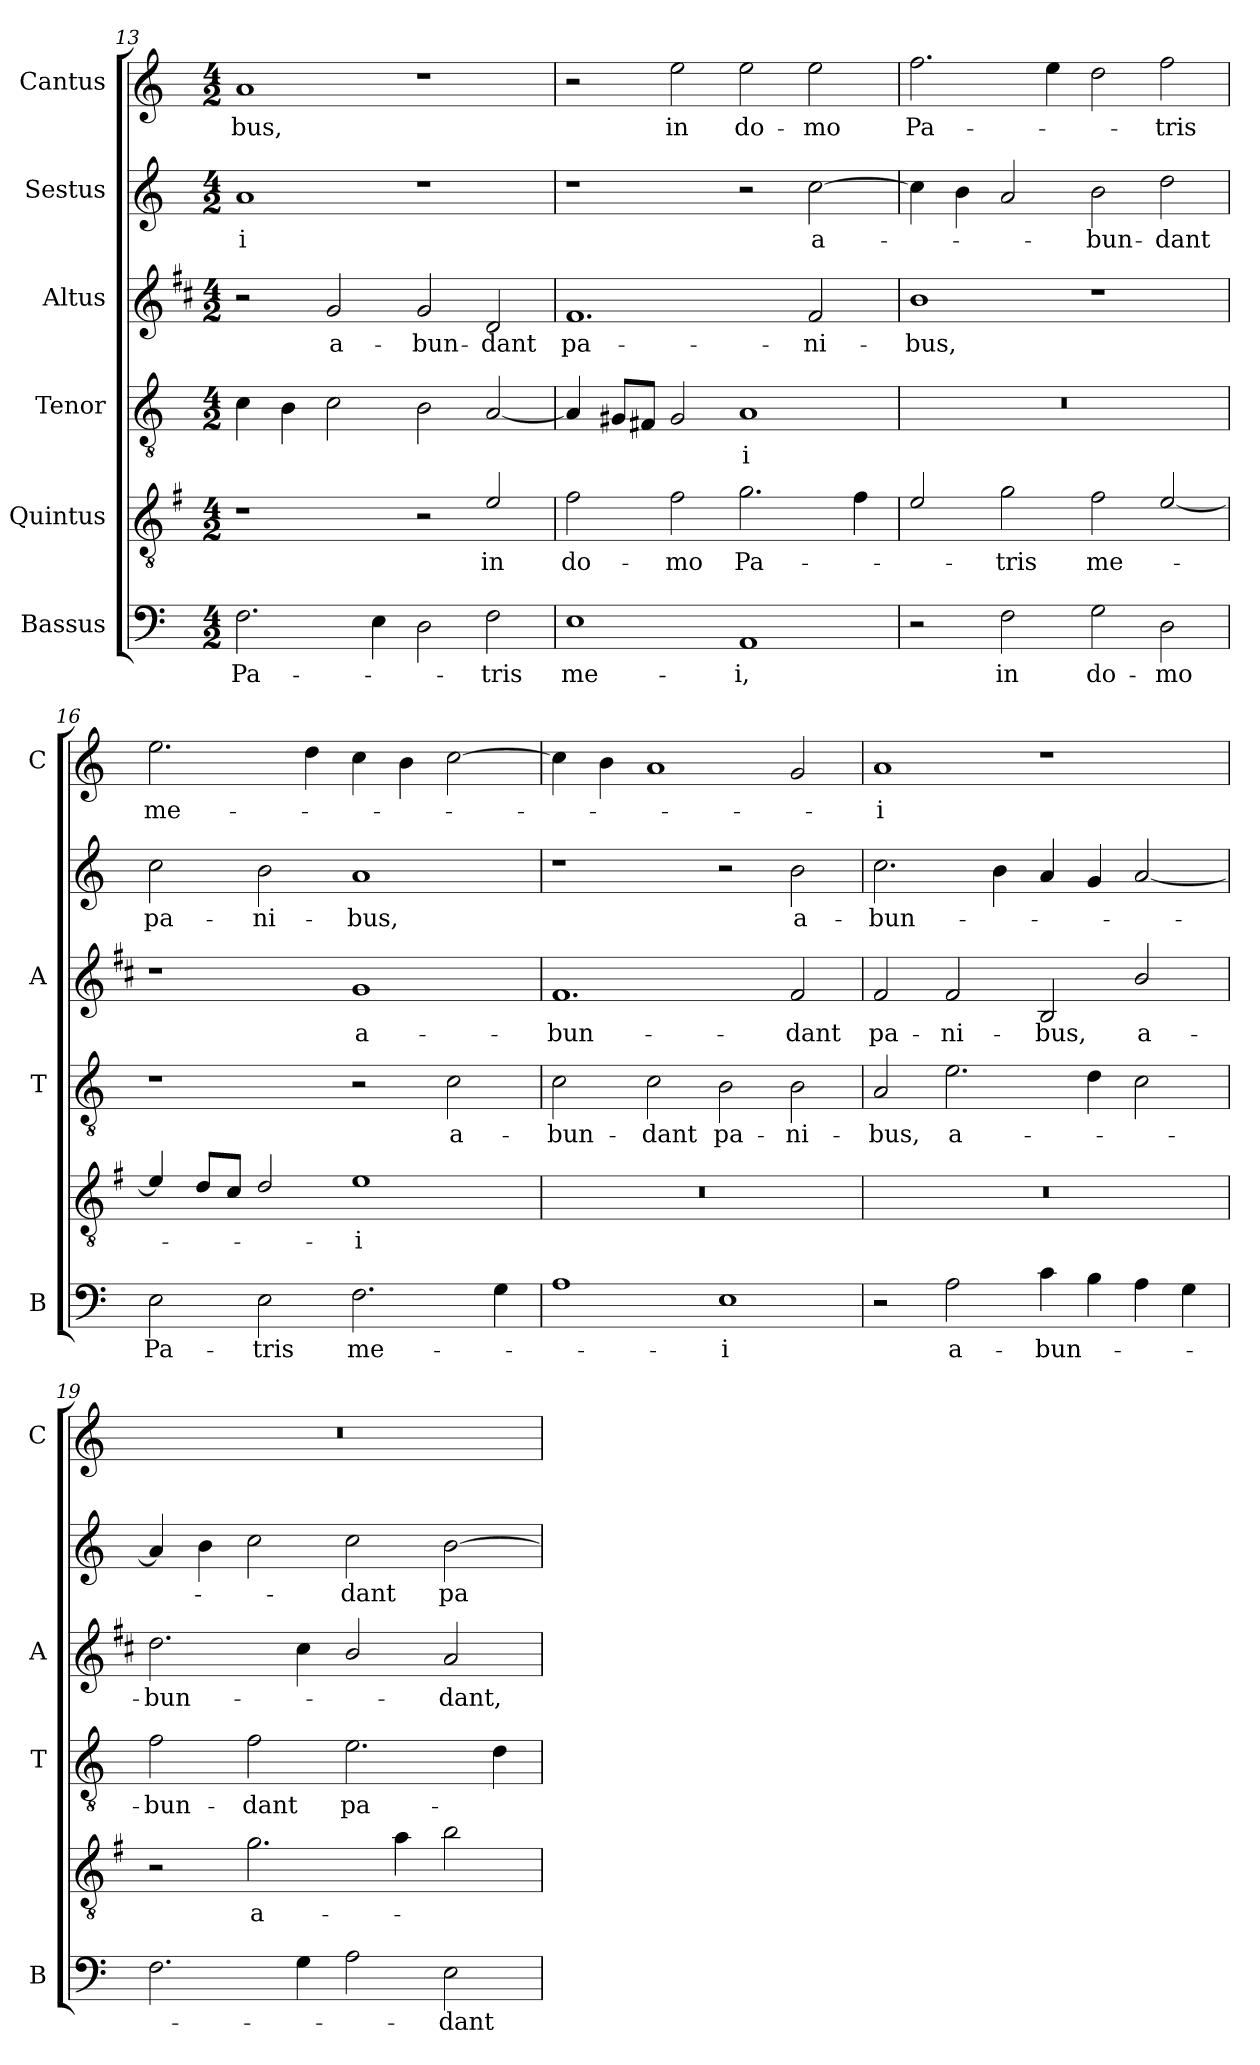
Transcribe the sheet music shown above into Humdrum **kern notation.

**kern	**text	**kern	**text	**kern	**text	**kern	**text	**kern	**text	**kern	**text
*part6	*part6	*part5	*part5	*part4	*part4	*part3	*part3	*part2	*part2	*part1	*part1
*staff6	*staff6	*staff5	*staff5	*staff4	*staff4	*staff3	*staff3	*staff2	*staff2	*staff1	*staff1
*I"Bassus	*	*I"Quintus	*	*I"Tenor	*	*I"Altus	*	*I"Sestus	*	*I"Cantus	*
*I'B	*	*	*	*I'T	*	*I'A	*	*	*	*I'C	*
*clefF4	*	*clefGv2	*	*clefGv2	*	*clefG2	*	*clefG2	*	*clefG2	*
*	*	*ITrd4c7	*	*	*	*ITrd1c2	*	*	*	*	*
*k[]	*	*k[]	*	*k[]	*	*k[]	*	*k[]	*	*k[]	*
*C:	*	*C:	*	*C:	*	*C:	*	*C:	*	*C:	*
*M4/2	*	*M4/2	*	*M4/2	*	*M4/2	*	*M4/2	*	*M4/2	*
=13	=13	=13	=13	=13	=13	=13	=13	=13	=13	=13	=13
!	!LO:LY:b	!	!	!	!	!	!	!	!LO:LY:b	!	!LO:LY:b
2.F\	Pa-	1r	.	4c\	.	2r	.	1a	-i	1a	-bus,
.	.	.	.	4B\	.	.	.	.	.	.	.
!	!	!	!	!	!	!	!LO:LY:b	!	!	!	!
.	.	.	.	2c\	.	2f/	a-	.	.	.	.
4E\	.	.	.	.	.	.	.	.	.	.	.
!	!	!	!	!	!	!	!LO:LY:b	!	!	!	!
2D\	.	2r	.	2B\	.	2f/	-bun-	1r	.	1r	.
!	!LO:LY:b	!	!LO:LY:b	!	!	!	!LO:LY:b	!	!	!	!
2F\	-tris	2A/	in	[2A/	.	2c/	-dant	.	.	.	.
=14	=14	=14	=14	=14	=14	=14	=14	=14	=14	=14	=14
!	!LO:LY:b	!	!LO:LY:b	!	!	!	!LO:LY:b	!	!	!	!
1E	me-	2B\	do-	4A/]	.	1.e	pa-	1r	.	2r	.
.	.	.	.	8G#X/L	.	.	.	.	.	.	.
.	.	.	.	8F#X/J	.	.	.	.	.	.	.
!	!	!	!LO:LY:b	!	!	!	!	!	!	!	!LO:LY:b
.	.	2B\	-mo	2G#/	.	.	.	.	.	2ee\	in
!	!LO:LY:b	!	!LO:LY:b	!	!LO:LY:b	!	!	!	!	!	!LO:LY:b
1AA	-i,	2.c\	Pa-	1A	-i	.	.	2r	.	2ee\	do-
!	!	!	!	!	!	!	!LO:LY:b	!	!LO:LY:b	!	!LO:LY:b
.	.	.	.	.	.	2e/	-ni-	[2cc\	a-	2ee\	-mo
.	.	4B\	.	.	.	.	.	.	.	.	.
=15	=15	=15	=15	=15	=15	=15	=15	=15	=15	=15	=15
!	!	!	!	!	!	!	!LO:LY:b	!	!	!	!LO:LY:b
2r	.	2A/	.	0r	.	1a	-bus,	4cc\]	.	2.ff\	Pa-
.	.	.	.	.	.	.	.	4b\	.	.	.
!	!LO:LY:b	!	!LO:LY:b	!	!	!	!	!	!	!	!
2F\	in	2c\	-tris	.	.	.	.	2a/	.	.	.
.	.	.	.	.	.	.	.	.	.	4ee\	.
!	!LO:LY:b	!	!LO:LY:b	!	!	!	!	!	!LO:LY:b	!	!
2G\	do-	2B\	me-	.	.	1r	.	2b\	-bun-	2dd\	.
!	!LO:LY:b	!	!	!	!	!	!	!	!LO:LY:b	!	!LO:LY:b
2D\	-mo	[2A/	.	.	.	.	.	2dd\	-dant	2ff\	-tris
=16	=16	=16	=16	=16	=16	=16	=16	=16	=16	=16	=16
!	!LO:LY:b	!	!	!	!	!	!	!	!LO:LY:b	!	!LO:LY:b
2E\	Pa-	4A/]	.	1r	.	1r	.	2cc\	pa-	2.ee\	me-
.	.	8G/L	.	.	.	.	.	.	.	.	.
.	.	8F/J	.	.	.	.	.	.	.	.	.
!	!LO:LY:b	!	!	!	!	!	!	!	!LO:LY:b	!	!
2E\	-tris	2G/	.	.	.	.	.	2b\	-ni-	.	.
.	.	.	.	.	.	.	.	.	.	4dd\	.
!	!LO:LY:b	!	!LO:LY:b	!	!	!	!LO:LY:b	!	!LO:LY:b	!	!
2.F\	me-	1A	-i	2r	.	1f	a-	1a	-bus,	4cc\	.
.	.	.	.	.	.	.	.	.	.	4b\	.
!	!	!	!	!	!LO:LY:b	!	!	!	!	!	!
.	.	.	.	2c\	a-	.	.	.	.	[2cc\	.
4G\	.	.	.	.	.	.	.	.	.	.	.
=17	=17	=17	=17	=17	=17	=17	=17	=17	=17	=17	=17
!	!	!	!	!	!LO:LY:b	!	!LO:LY:b	!	!	!	!
1A	.	0r	.	2c\	-bun-	1.e	-bun-	1r	.	4cc\]	.
.	.	.	.	.	.	.	.	.	.	4b\	.
!	!	!	!	!	!LO:LY:b	!	!	!	!	!	!
.	.	.	.	2c\	-dant	.	.	.	.	1a	.
!	!LO:LY:b	!	!	!	!LO:LY:b	!	!	!	!	!	!
1E	-i	.	.	2B\	pa-	.	.	2r	.	.	.
!	!	!	!	!	!LO:LY:b	!	!LO:LY:b	!	!LO:LY:b	!	!
.	.	.	.	2B\	-ni-	2e/	-dant	2b\	a-	2g/	.
!!LO:LB:g=z
=18	=18	=18	=18	=18	=18	=18	=18	=18	=18	=18	=18
!	!	!	!	!	!LO:LY:b	!	!LO:LY:b	!	!LO:LY:b	!	!LO:LY:b
2r	.	0r	.	2A/	-bus,	2e/	pa-	2.cc\	-bun-	1a	-i
!	!LO:LY:b	!	!	!	!LO:LY:b	!	!LO:LY:b	!	!	!	!
2A\	a-	.	.	2.e\	a-	2e/	-ni-	.	.	.	.
.	.	.	.	.	.	.	.	4b\	.	.	.
!	!LO:LY:b	!	!	!	!	!	!LO:LY:b	!	!	!	!
4c\	-bun-	.	.	.	.	2A/	-bus,	4a/	.	1r	.
4B\	.	.	.	4d\	.	.	.	4g/	.	.	.
!	!	!	!	!	!	!	!LO:LY:b	!	!	!	!
4A\	.	.	.	2c\	.	2a/	a-	[2a/	.	.	.
4G\	.	.	.	.	.	.	.	.	.	.	.
=19	=19	=19	=19	=19	=19	=19	=19	=19	=19	=19	=19
!	!	!	!	!	!LO:LY:b	!	!LO:LY:b	!	!	!	!
2.F\	.	2r	.	2f\	-bun-	2.cc\	-bun-	4a/]	.	0r	.
.	.	.	.	.	.	.	.	4b\	.	.	.
!	!	!	!LO:LY:b	!	!LO:LY:b	!	!	!	!	!	!
.	.	2.c\	a-	2f\	-dant	.	.	2cc\	.	.	.
4G\	.	.	.	.	.	4b\	.	.	.	.	.
!	!	!	!	!	!LO:LY:b	!	!	!	!LO:LY:b	!	!
2A\	.	.	.	2.e\	pa-	2a/	.	2cc\	-dant	.	.
.	.	4d\	.	.	.	.	.	.	.	.	.
!	!LO:LY:b	!	!	!	!	!	!LO:LY:b	!	!LO:LY:b	!	!
2E\	-dant	2e\	.	.	.	2g/	-dant,	[2b\	pa-	.	.
.	.	.	.	4d\	.	.	.	.	.	.	.
=	=	=	=	=	=	=	=	=	=	=	=
*-	*-	*-	*-	*-	*-	*-	*-	*-	*-	*-	*-
